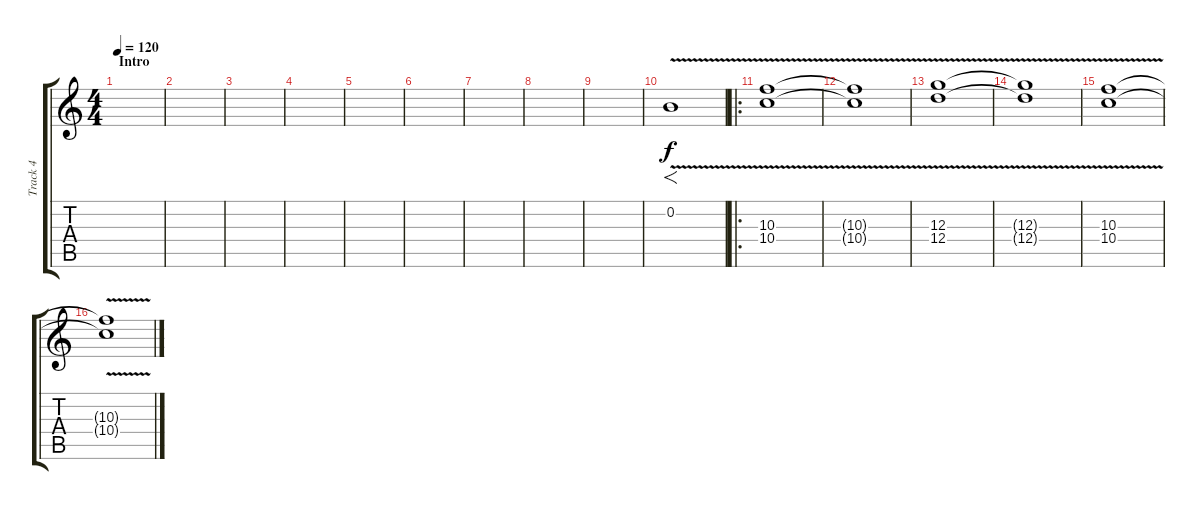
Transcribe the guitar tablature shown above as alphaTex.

\track ("Track 4" "Track 4") {instrument distortionguitar}
\staff {score tabs}
\tuning (E4 B3 G3 D3 A2 E2) {hide}
\ts (4 4)
\section ("" "Intro")
\tempo 120
\clef g2
\ks c
|
|
|
|
|
|
|
|
|
0.2{v}.1{f} |
\ro
(10.3{v} 10.4{v}).1 |
(10.3{t} 10.4{t}).1 |
(12.3{v} 12.4{v}).1 |
(12.3{t} 12.4{t}).1 |
(10.3{v} 10.4{v}).1 |
(10.3{t} 10.4{t}).1
